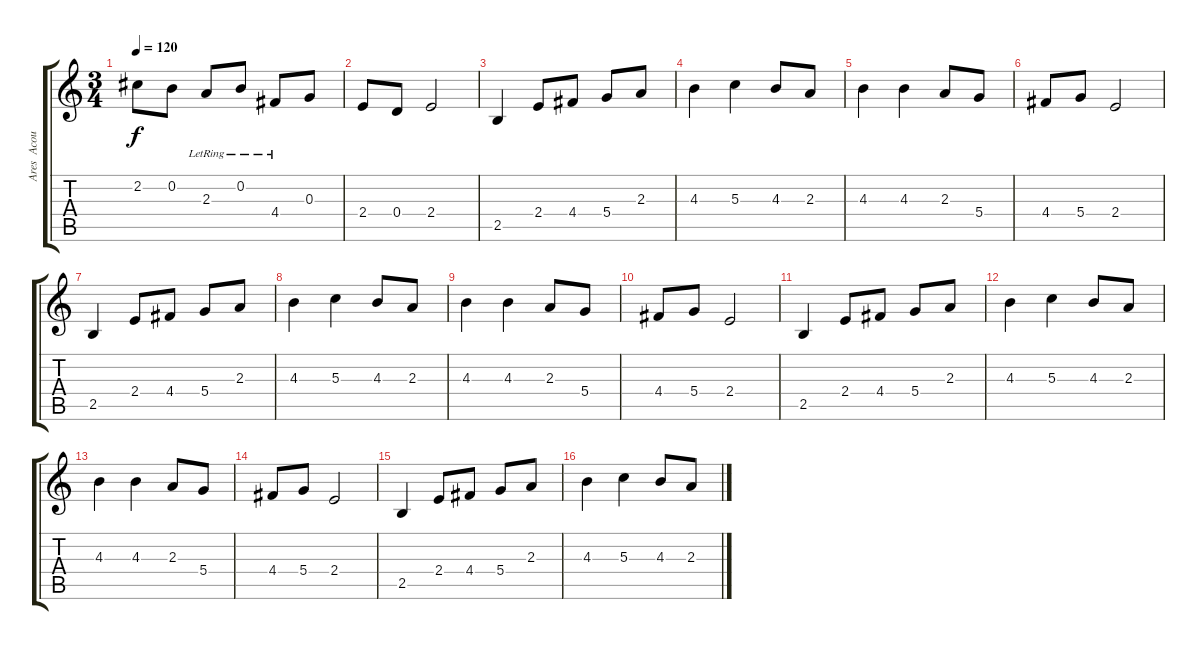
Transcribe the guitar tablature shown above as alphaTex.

\track ("Ares  Acoustic Solo Guitar" "Ares  Acou") {instrument acousticguitarsteel}
\staff {score tabs}
\tuning (E4 B3 G3 D3 A2 E2) {hide}
\ts (3 4)
\tempo 120
\clef g2
\ks c
2.2.8{dy f} 0.2.8 2.3{lr}.8 0.2{lr}.8 4.4{lr}.8 0.3.8 |
2.4.8 0.4.8 2.4.2 |
2.5.4 2.4.8 4.4.8 5.4.8 2.3.8 |
4.3.4 5.3.4 4.3.8 2.3.8 |
4.3.4 4.3.4 2.3.8 5.4.8 |
4.4.8 5.4.8 2.4.2 |
2.5.4 2.4.8 4.4.8 5.4.8 2.3.8 |
4.3.4 5.3.4 4.3.8 2.3.8 |
4.3.4 4.3.4 2.3.8 5.4.8 |
4.4.8 5.4.8 2.4.2 |
2.5.4 2.4.8 4.4.8 5.4.8 2.3.8 |
4.3.4 5.3.4 4.3.8 2.3.8 |
4.3.4 4.3.4 2.3.8 5.4.8 |
4.4.8 5.4.8 2.4.2 |
2.5.4 2.4.8 4.4.8 5.4.8 2.3.8 |
4.3.4 5.3.4 4.3.8 2.3.8
